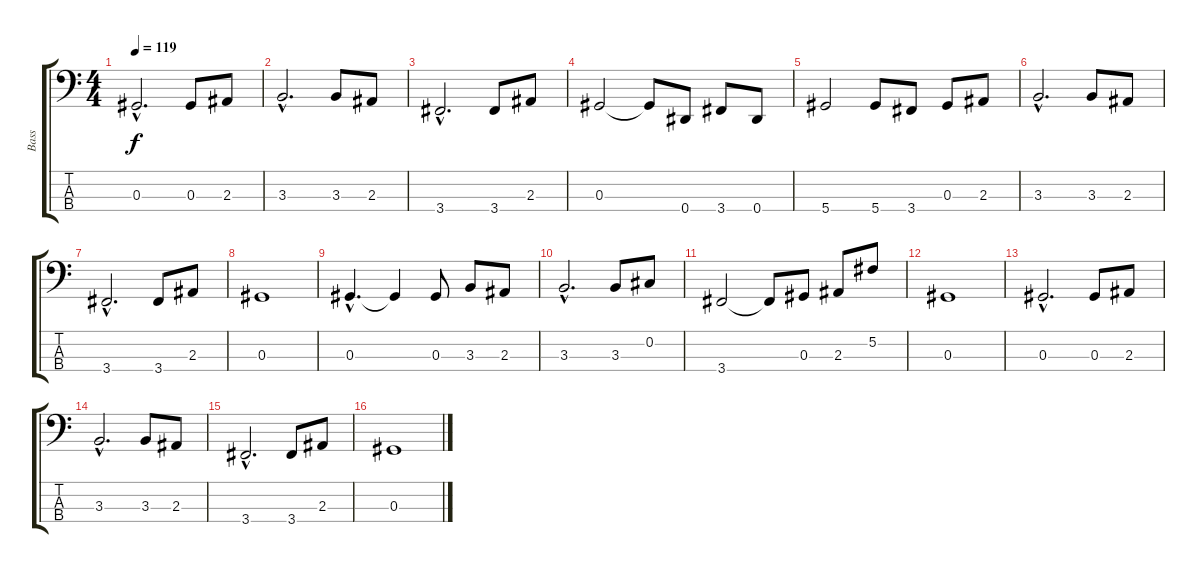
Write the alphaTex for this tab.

\track ("Bass" "Bass") {instrument electricbassfinger}
\staff {score tabs}
\tuning (Gb2 Db2 Ab1 Eb1) {hide}
\ts (4 4)
\tempo 119
\clef f4
\ks c
0.3{hac}.2{d dy f} 0.3.8 2.3.8 |
3.3{hac}.2{d} 3.3.8 2.3.8 |
3.4{hac}.2{d} 3.4.8 2.3.8 |
0.3.2 0.3{t}.8 0.4.8 3.4.8 0.4.8 |
5.4.2 5.4.8 3.4.8 0.3.8 2.3.8 |
3.3{hac}.2{d} 3.3.8 2.3.8 |
3.4{hac}.2{d} 3.4.8 2.3.8 |
0.3.1 |
0.3{hac}.4{d} 0.3{t}.4 0.3.8 3.3.8 2.3.8 |
3.3{hac}.2{d} 3.3.8 0.2.8 |
3.4.2 3.4{t}.8 0.3.8 2.3.8 5.2.8 |
0.3.1 |
0.3{hac}.2{d} 0.3.8 2.3.8 |
3.3{hac}.2{d} 3.3.8 2.3.8 |
3.4{hac}.2{d} 3.4.8 2.3.8 |
0.3.1
